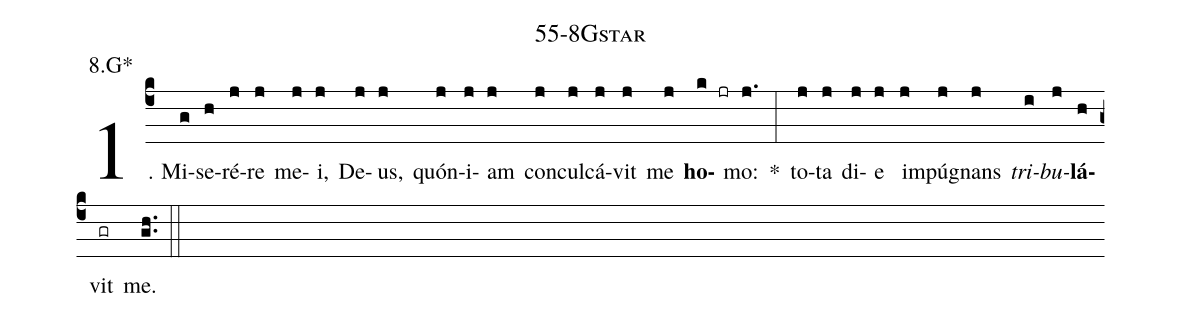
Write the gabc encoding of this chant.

name: 55-8Gstar;
annotation: 8.G*;
%%
(c4)1. Mi(g)se(h)ré(j)re(j) me(j)i,(j) De(j)us,(j) quón(j)i(j)am(j) con(j)cul(j)cá(j)vit(j) me(j) <b>ho</b>(k jr)mo:(j.) *(:) to(j)ta(j) di(j)e(j) im(j)pú(j)gnans(j) <i>tri</i>(i)<i>bu</i>(j)<b>lá</b>(h)vit(gr) me.(gh..) (::)
